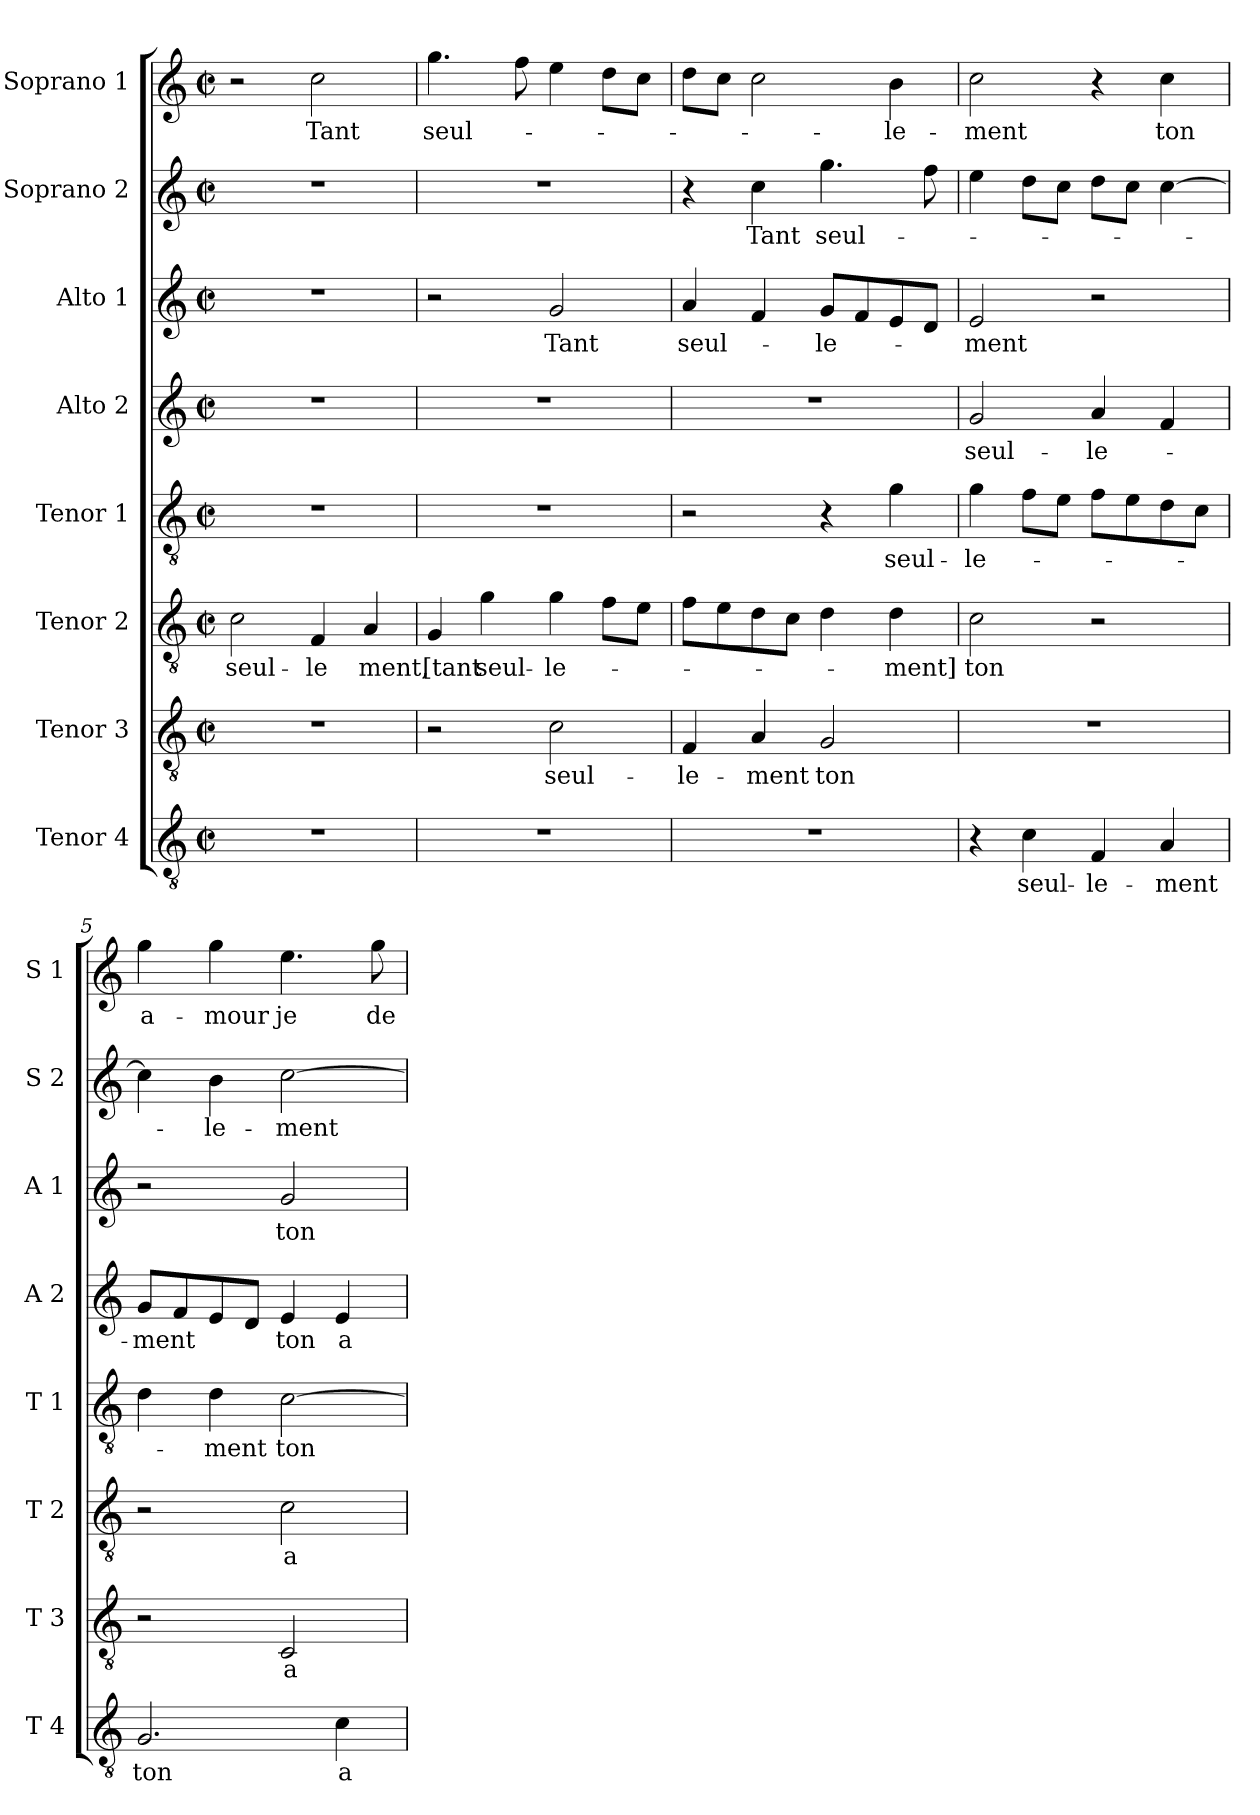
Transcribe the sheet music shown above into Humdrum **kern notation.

**kern	**text	**kern	**text	**kern	**text	**kern	**text	**kern	**text	**kern	**text	**kern	**text	**kern	**text
*part8	*part8	*part7	*part7	*part6	*part6	*part5	*part5	*part4	*part4	*part3	*part3	*part2	*part2	*part1	*part1
*staff8	*staff8	*staff7	*staff7	*staff6	*staff6	*staff5	*staff5	*staff4	*staff4	*staff3	*staff3	*staff2	*staff2	*staff1	*staff1
*I"Tenor 4	*	*I"Tenor 3	*	*I"Tenor 2	*	*I"Tenor 1	*	*I"Alto 2	*	*I"Alto 1	*	*I"Soprano 2	*	*I"Soprano 1	*
*I'T 4	*	*I'T 3	*	*I'T 2	*	*I'T 1	*	*I'A 2	*	*I'A 1	*	*I'S 2	*	*I'S 1	*
*clefGv2	*	*clefGv2	*	*clefGv2	*	*clefGv2	*	*clefG2	*	*clefG2	*	*clefG2	*	*clefG2	*
*k[]	*	*k[]	*	*k[]	*	*k[]	*	*k[]	*	*k[]	*	*k[]	*	*k[]	*
*C:	*	*C:	*	*C:	*	*C:	*	*C:	*	*C:	*	*C:	*	*C:	*
*M2/2	*	*M2/2	*	*M2/2	*	*M2/2	*	*M2/2	*	*M2/2	*	*M2/2	*	*M2/2	*
*met(c|)	*	*met(c|)	*	*met(c|)	*	*met(c|)	*	*met(c|)	*	*met(c|)	*	*met(c|)	*	*met(c|)	*
=1	=1	=1	=1	=1	=1	=1	=1	=1	=1	=1	=1	=1	=1	=1	=1
1r	.	1r	.	2c\	seul-	1r	.	1r	.	1r	.	1r	.	2r	.
.	.	.	.	4F/	-le	.	.	.	.	.	.	.	.	2cc\	Tant
.	.	.	.	4A/	ment,	.	.	.	.	.	.	.	.	.	.
=2	=2	=2	=2	=2	=2	=2	=2	=2	=2	=2	=2	=2	=2	=2	=2
1r	.	2r	.	4G/	[tant	1r	.	1r	.	2r	.	1r	.	4.gg\	seul-
.	.	.	.	4g\	seul-	.	.	.	.	.	.	.	.	.	.
.	.	.	.	.	.	.	.	.	.	.	.	.	.	8ff\	.
.	.	2c\	seul-	4g\	-le-	.	.	.	.	2g/	Tant	.	.	4ee\	.
.	.	.	.	8f\L	.	.	.	.	.	.	.	.	.	8dd\L	.
.	.	.	.	8e\J	.	.	.	.	.	.	.	.	.	8cc\J	.
=3	=3	=3	=3	=3	=3	=3	=3	=3	=3	=3	=3	=3	=3	=3	=3
1r	.	4F/	-le-	8f\L	.	2r	.	1r	.	4a/	seul-	4r	.	8dd\L	.
.	.	.	.	8e\	.	.	.	.	.	.	.	.	.	8cc\J	.
.	.	4A/	-ment	8d\	.	.	.	.	.	4f/	.	4cc\	Tant	2cc\	.
.	.	.	.	8c\J	.	.	.	.	.	.	.	.	.	.	.
.	.	2G/	ton	4d\	.	4r	.	.	.	8g/L	-le-	4.gg\	seul-	.	.
.	.	.	.	.	.	.	.	.	.	8f/	.	.	.	.	.
.	.	.	.	4d\	-ment]	4g\	seul-	.	.	8e/	.	.	.	4b\	-le-
.	.	.	.	.	.	.	.	.	.	8d/J	.	8ff\	.	.	.
=4	=4	=4	=4	=4	=4	=4	=4	=4	=4	=4	=4	=4	=4	=4	=4
4r	.	1r	.	2c\	ton	4g\	-le-	2g/	seul-	2e/	-ment	4ee\	.	2cc\	-ment
4c\	seul-	.	.	.	.	8f\L	.	.	.	.	.	8dd\L	.	.	.
.	.	.	.	.	.	8e\J	.	.	.	.	.	8cc\J	.	.	.
4F/	-le-	.	.	2r	.	8f\L	.	4a/	-le-	2r	.	8dd\L	.	4r	.
.	.	.	.	.	.	8e\	.	.	.	.	.	8cc\J	.	.	.
4A/	-ment	.	.	.	.	8d\	.	4f/	.	.	.	[4cc\	.	4cc\	ton
.	.	.	.	.	.	8c\J	.	.	.	.	.	.	.	.	.
=5	=5	=5	=5	=5	=5	=5	=5	=5	=5	=5	=5	=5	=5	=5	=5
2.G/	ton	2r	.	2r	.	4d\	.	8g/L	-ment	2r	.	4cc\]	.	4gg\	a-
.	.	.	.	.	.	.	.	8f/	.	.	.	.	.	.	.
.	.	.	.	.	.	4d\	-ment	8e/	.	.	.	4b\	-le-	4gg\	-mour
.	.	.	.	.	.	.	.	8d/J	.	.	.	.	.	.	.
.	.	2C/	a-	2c\	a-	[2c\	ton	4e/	ton	2g/	ton	[2cc\	-ment	4.ee\	je
4c\	a-	.	.	.	.	.	.	4e/	a-	.	.	.	.	.	.
.	.	.	.	.	.	.	.	.	.	.	.	.	.	8gg\	de-
=	=	=	=	=	=	=	=	=	=	=	=	=	=	=	=
*-	*-	*-	*-	*-	*-	*-	*-	*-	*-	*-	*-	*-	*-	*-	*-
